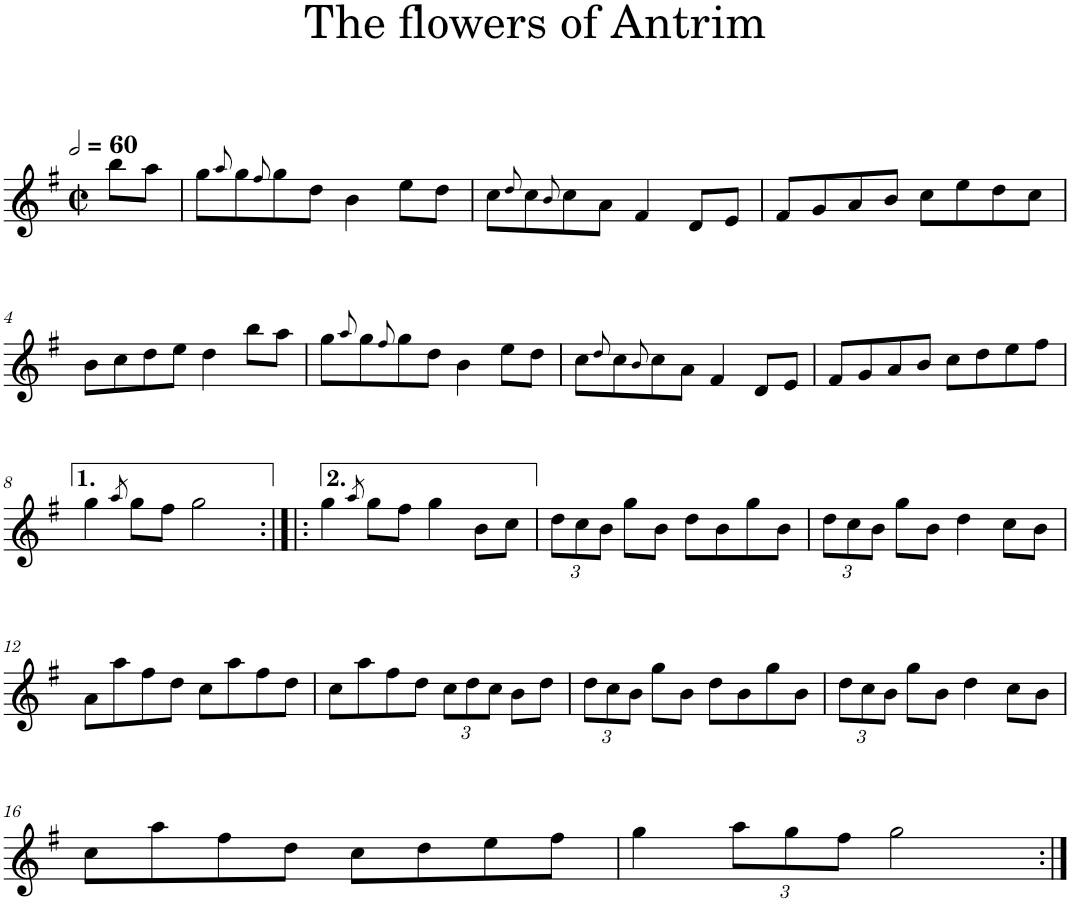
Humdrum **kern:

**kern
*part1
*staff1
*I"Flute
*I'Fl.
*clefG2
*k[f#]
*M2/2
*met(c|)
*MM120
=
8bb\L
8aa\J
=1
8gg\L
8qaa/
8gg\
8qff#/
8gg\
8dd\J
4b\
8ee\L
8dd\J
=2
8cc\L
8qdd/
8cc\
8qb/
8cc\
8a\J
4f#/
8d/L
8e/J
=3
8f#/L
8g/
8a/
8b/J
8cc\L
8ee\
8dd\
8cc\J
!!LO:LB:g=z
=4
8b\L
8cc\
8dd\
8ee\J
4dd\
8bb\L
8aa\J
=5
8gg\L
8qaa/
8gg\
8qff#/
8gg\
8dd\J
4b\
8ee\L
8dd\J
=6
8cc\L
8qdd/
8cc\
8qb/
8cc\
8a\J
4f#/
8d/L
8e/J
=7
8f#/L
8g/
8a/
8b/J
8cc\L
8dd\
8ee\
8ff#\J
!!LO:LB:g=z
=8
4gg\
8qaa/
8gg\L
8ff#\J
2gg\
=9:|!|:
4gg\
8qaa/
8gg\L
8ff#\J
4gg\
8b\L
8cc\J
=10
*Xbrackettup
12dd\L
12cc\
12b\J
8gg\L
8b\J
8dd\L
8b\
8gg\
8b\J
=11
12dd\L
12cc\
12b\J
8gg\L
8b\J
4dd\
8cc\L
8b\J
!!LO:LB:g=z
=12
8a\L
8aa\
8ff#\
8dd\J
8cc\L
8aa\
8ff#\
8dd\J
=13
8cc\L
8aa\
8ff#\
8dd\J
12cc\L
12dd\
12cc\J
8b\L
8dd\J
=14
12dd\L
12cc\
12b\J
8gg\L
8b\J
8dd\L
8b\
8gg\
8b\J
=15
12dd\L
12cc\
12b\J
8gg\L
8b\J
4dd\
8cc\L
8b\J
!!LO:LB:g=z
=16
8cc\L
8aa\
8ff#\
8dd\J
8cc\L
8dd\
8ee\
8ff#\J
=17
4gg\
12aa\L
12gg\
12ff#\J
2gg\
=:|!
*-
